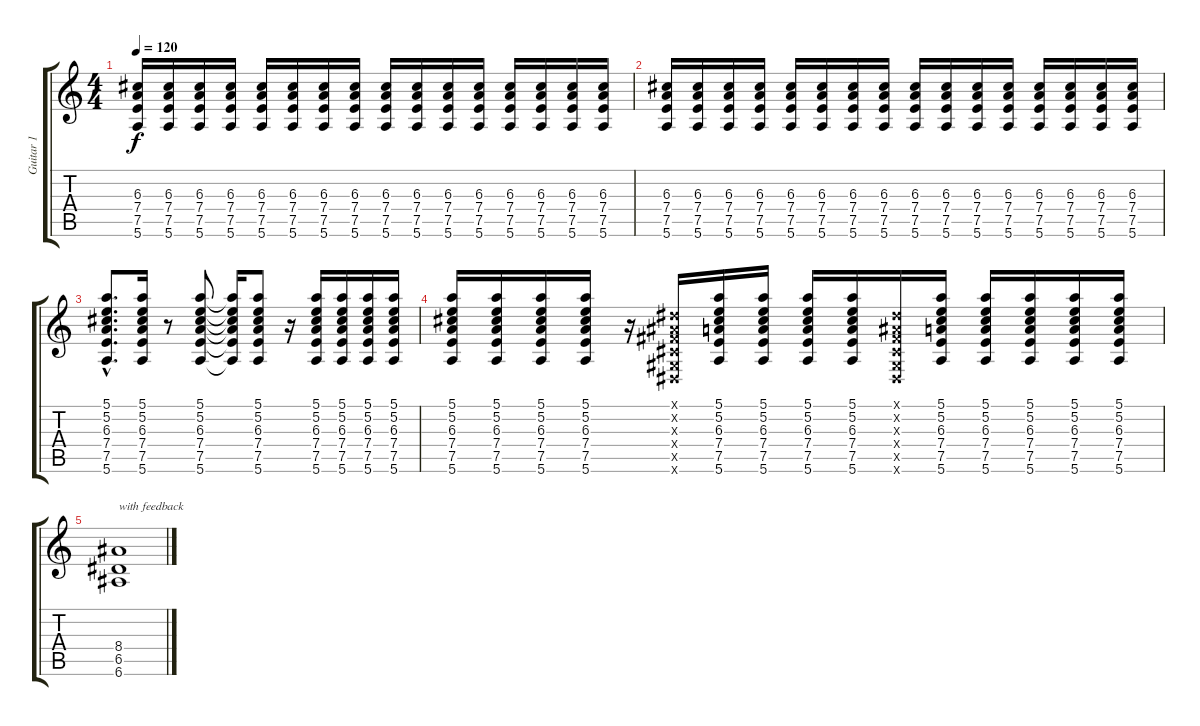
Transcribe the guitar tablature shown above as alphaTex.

\track ("Guitar 1" "Guitar 1") {instrument overdrivenguitar}
\staff {score tabs}
\tuning (E4 B3 G3 D3 A2 E2) {hide}
\ts (4 4)
\tempo 120
\clef g2
\ks c
(6.3 7.4 7.5 5.6).16{dy f} (6.3 7.4 7.5 5.6).16 (6.3 7.4 7.5 5.6).16 (6.3 7.4 7.5 5.6).16 (6.3 7.4 7.5 5.6).16 (6.3 7.4 7.5 5.6).16 (6.3 7.4 7.5 5.6).16 (6.3 7.4 7.5 5.6).16 (6.3 7.4 7.5 5.6).16 (6.3 7.4 7.5 5.6).16 (6.3 7.4 7.5 5.6).16 (6.3 7.4 7.5 5.6).16 (6.3 7.4 7.5 5.6).16 (6.3 7.4 7.5 5.6).16 (6.3 7.4 7.5 5.6).16 (6.3 7.4 7.5 5.6).16 |
(6.3 7.4 7.5 5.6).16 (6.3 7.4 7.5 5.6).16 (6.3 7.4 7.5 5.6).16 (6.3 7.4 7.5 5.6).16 (6.3 7.4 7.5 5.6).16 (6.3 7.4 7.5 5.6).16 (6.3 7.4 7.5 5.6).16 (6.3 7.4 7.5 5.6).16 (6.3 7.4 7.5 5.6).16 (6.3 7.4 7.5 5.6).16 (6.3 7.4 7.5 5.6).16 (6.3 7.4 7.5 5.6).16 (6.3 7.4 7.5 5.6).16 (6.3 7.4 7.5 5.6).16 (6.3 7.4 7.5 5.6).16 (6.3 7.4 7.5 5.6).16 |
(5.1{hac} 5.2{hac} 6.3{hac} 7.4{hac} 7.5{hac} 5.6{hac}).8{d} (5.1 5.2 6.3 7.4 7.5 5.6).16 r.8 (5.1 5.2 6.3 7.4 7.5 5.6).8 (5.1{t} 5.2{t} 6.3{t} 7.4{t} 7.5{t} 5.6{t}).16 (5.1 5.2 6.3 7.4 7.5 5.6).8 r.16 (5.1 5.2 6.3 7.4 7.5 5.6).16 (5.1 5.2 6.3 7.4 7.5 5.6).16 (5.1 5.2 6.3 7.4 7.5 5.6).16 (5.1 5.2 6.3 7.4 7.5 5.6).16 |
(5.1 5.2 6.3 7.4 7.5 5.6).16 (5.1 5.2 6.3 7.4 7.5 5.6).16 (5.1 5.2 6.3 7.4 7.5 5.6).16 (5.1 5.2 6.3 7.4 7.5 5.6).16 r.16 (-1.1{x} -1.2{x} -1.3{x} -1.4{x} -1.5{x} -1.6{x}).16 (5.1 5.2 6.3 7.4 7.5 5.6).16 (5.1 5.2 6.3 7.4 7.5 5.6).16 (5.1 5.2 6.3 7.4 7.5 5.6).16 (5.1 5.2 6.3 7.4 7.5 5.6).16 (-1.1{x} -1.2{x} -1.3{x} -1.4{x} -1.5{x} -1.6{x}).16 (5.1 5.2 6.3 7.4 7.5 5.6).16 (5.1 5.2 6.3 7.4 7.5 5.6).16 (5.1 5.2 6.3 7.4 7.5 5.6).16 (5.1 5.2 6.3 7.4 7.5 5.6).16 (5.1 5.2 6.3 7.4 7.5 5.6).16 |
(8.4 6.5 6.6).1{txt "with feedback"}
